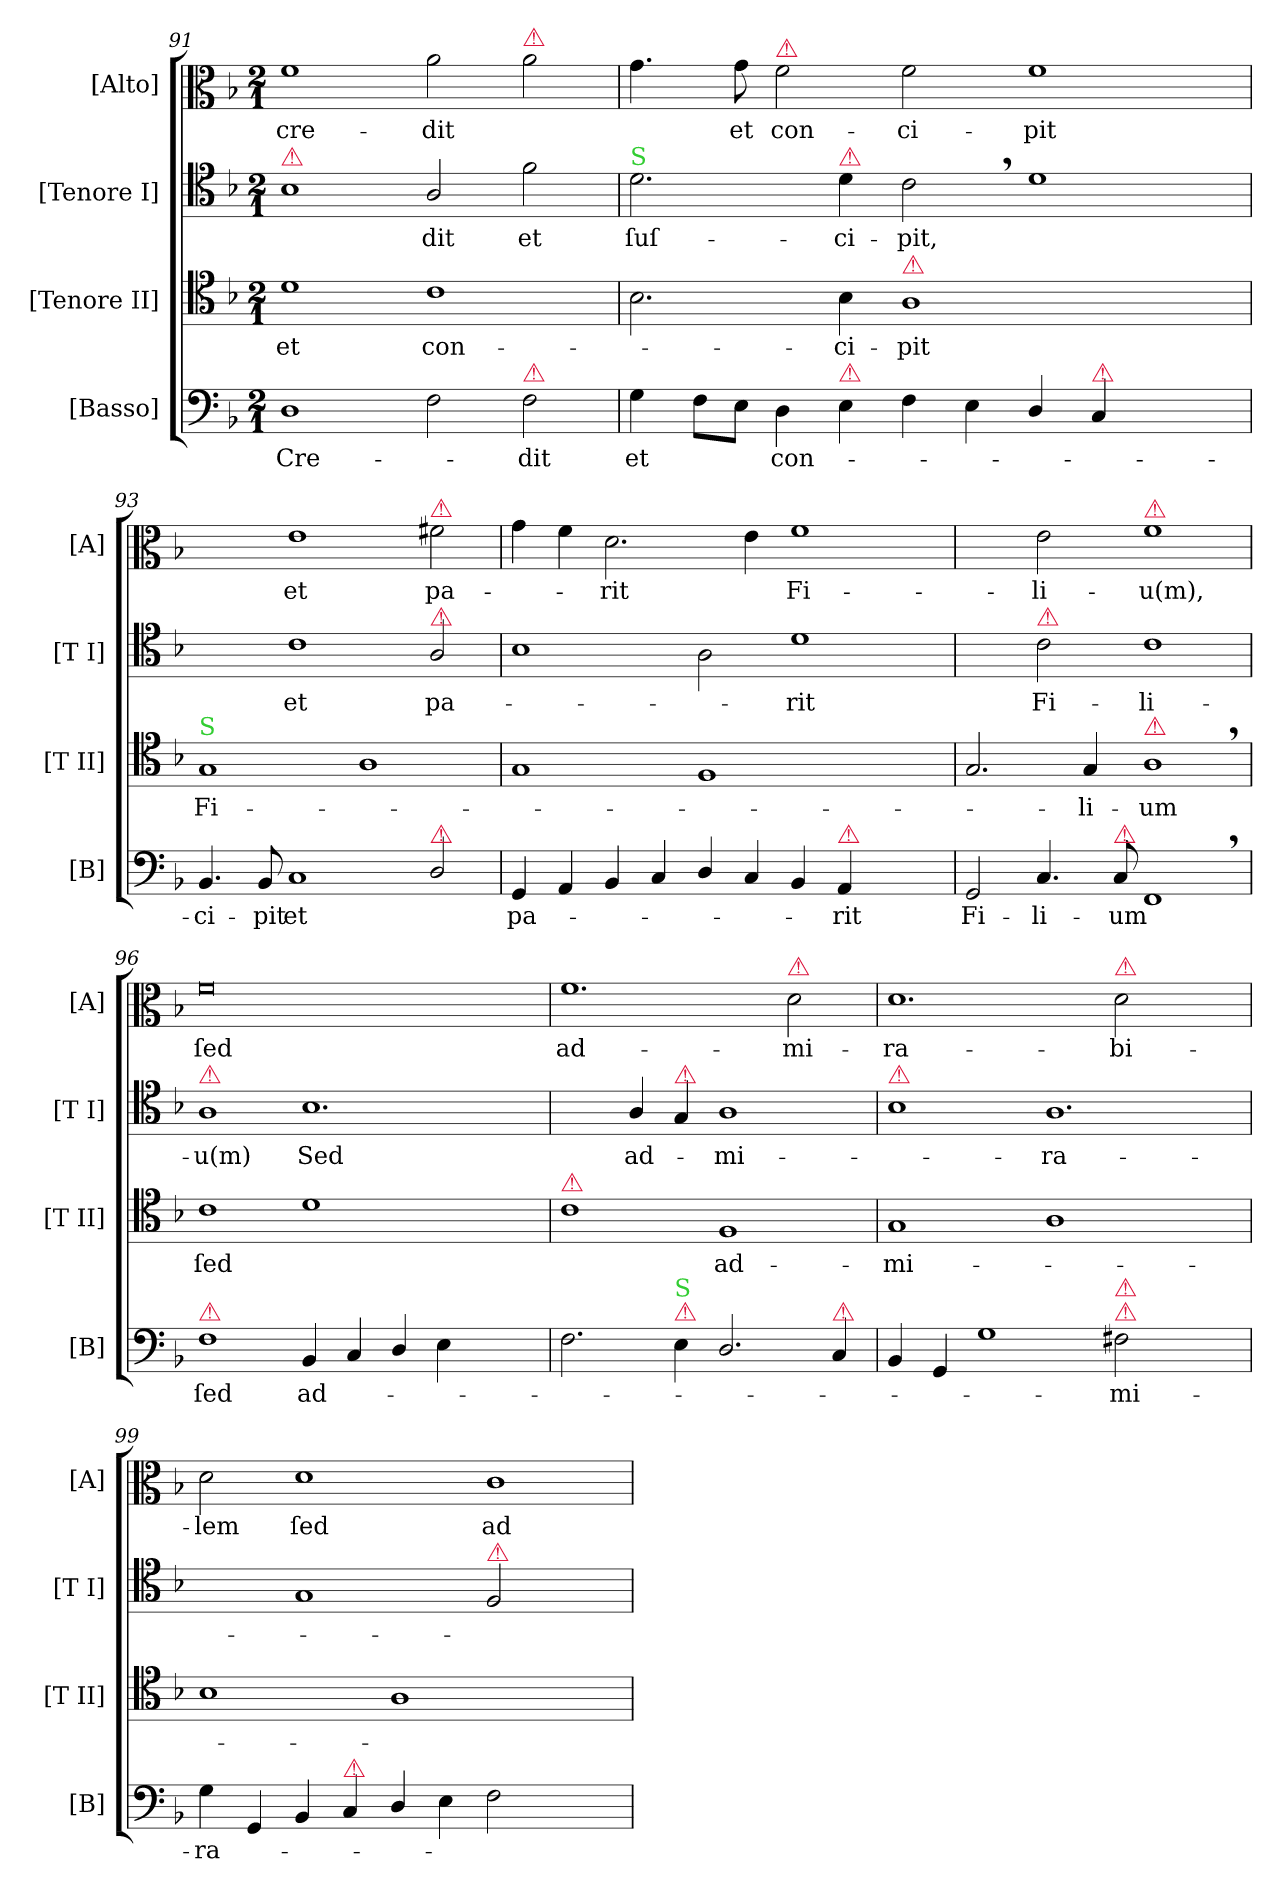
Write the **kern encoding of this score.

**kern	**text	**kern	**text	**kern	**text	**kern	**text
*part4	*part4	*part3	*part3	*part2	*part2	*part1	*part1
*staff4	*staff4	*staff3	*staff3	*staff2	*staff2	*staff1	*staff1
*I"[Basso]	*	*I"[Tenore II]	*	*I"[Tenore I]	*	*I"[Alto]	*
*I'[B]	*	*I'[T II]	*	*I'[T I]	*	*I'[A]	*
*clefF4	*	*clefC4	*	*clefC4	*	*clefC3	*
*k[b-]	*	*k[b-]	*	*k[b-]	*	*k[b-]	*
*M2/1	*	*M2/1	*	*M2/1	*	*M2/1	*
=91	=91	=91	=91	=91	=91	=91	=91
!	!	!	!	!LO:TX:a:color=crimson:t=⚠	!	!	!
1D\	Cre-	1d\	et	1B-\	.	1f\	cre-
2F\	.	1c\	con-	2A/	-dit	2a\	-dit
!	!	!	!	!	!	!LO:TX:a:color=crimson:t=⚠	!
!LO:TX:a:color=crimson:t=⚠	!	!	!	!	!	!	!
2F\	-dit	.	.	2f\	et	2a\	.
=92	=92	=92	=92	=92	=92	=92	=92
!	!	!	!	!LO:TX:a:color=limegreen:t=S	!	!	!
4G\	et	2.B-\	.	2.d\	ſuſ-	4.g\	.
8F\L	.	.	.	.	.	.	.
8E\J	.	.	.	.	.	8g\	et
!	!	!	!	!	!	!LO:TX:a:color=crimson:t=⚠	!
4D\	con-	.	.	.	.	2f\	con-
!	!	!	!	!LO:TX:a:color=crimson:t=⚠	!	!	!
!LO:TX:a:color=crimson:t=⚠	!	!	!	!	!	!	!
4E\	.	4B-\	-ci-	4d\	-ci-	.	.
!	!	!LO:TX:a:color=crimson:t=⚠	!	!	!	!	!
4F\	.	1A\	-pit	2c,\	-pit,	2f\	-ci-
4E\	.	.	.	.	.	.	.
4D/	.	.	.	1d\	.	1f\	-pit
!LO:TX:a:color=crimson:t=⚠	!	!	!	!	!	!	!
4C/	.	.	.	.	.	.	.
2ryy	.	2ryy	.	.	.	.	.
=93	=93	=93	=93	=93	=93	=93	=93
!	!	!LO:TX:a:color=limegreen:t=S	!	!	!	!	!
4.BB-/	-ci-	1G/	Fi-	2ryy	.	2ryy	.
8BB-/	-pit	.	.	.	.	.	.
1C/	et	.	.	1c\	et	1e\	et
.	.	1A\	.	.	.	.	.
!	!	!	!	!	!	!LO:TX:a:color=crimson:t=⚠	!
!	!	!	!	!LO:TX:a:color=crimson:t=⚠	!	!	!
!LO:TX:a:color=crimson:t=⚠	!	!	!	!	!	!	!
2D/	.	.	.	2A/	pa-	2f#X\	pa-
=94	=94	=94	=94	=94	=94	=94	=94
4GG/	pa-	1G/	.	1B-\	.	4g\	.
4AA/	.	.	.	.	.	4f\	.
4BB-/	.	.	.	.	.	2.d\	-rit
4C/	.	.	.	.	.	.	.
4D/	.	1F/	.	2A\	.	.	.
4C/	.	.	.	.	.	4e\	.
4BB-/	.	.	.	1d\	-rit	1f\	Fi-
!LO:TX:a:color=crimson:t=⚠	!	!	!	!	!	!	!
4AA/	-rit	.	.	.	.	.	.
2ryy	.	2ryy	.	.	.	.	.
=95	=95	=95	=95	=95	=95	=95	=95
2GG/	Fi-	2.G/	.	2ryy	.	2ryy	.
!	!	!	!	!LO:TX:a:color=crimson:t=⚠	!	!	!
4.C/	-li-	.	.	2c\	Fi-	2e\	-li-
.	.	4G/	-li-	.	.	.	.
!LO:TX:a:color=crimson:t=⚠	!	!	!	!	!	!	!
8C/	-um	.	.	.	.	.	.
!	!	!	!	!	!	!LO:TX:a:color=crimson:t=⚠	!
!	!	!LO:TX:a:color=crimson:t=⚠	!	!	!	!	!
1FF,/	.	1A,\	-um	1c\	-li-	1f\	-u(m),
=96	=96	=96	=96	=96	=96	=96	=96
!	!	!	!	!LO:TX:a:color=crimson:t=⚠	!	!	!
!LO:TX:a:color=crimson:t=⚠	!	!	!	!	!	!	!
1F\	ſed	1c\	ſed	1A\	-u(m)	0f\	ſed
4BB-/	ad-	1d\	.	1.B-\	Sed	.	.
4C/	.	.	.	.	.	.	.
4D/	.	.	.	.	.	.	.
4E\	.	.	.	.	.	.	.
2ryy	.	2ryy	.	.	.	2ryy	.
=97	=97	=97	=97	=97	=97	=97	=97
!	!	!LO:TX:a:color=crimson:t=⚠	!	!	!	!	!
2.F\	.	1c\	.	2ryy	.	1.f\	ad-
.	.	.	.	4A/	ad-	.	.
!	!	!	!	!LO:TX:a:color=crimson:t=⚠	!	!	!
!LO:TX:a:color=crimson:t=⚠	!	!	!	!	!	!	!
!LO:TX:a:color=limegreen:t=S	!	!	!	!	!	!	!
4E\	.	.	.	4G/	.	.	.
2.D/	.	1F/	ad-	1A\	-mi-	.	.
!	!	!	!	!	!	!LO:TX:a:color=crimson:t=⚠	!
.	.	.	.	.	.	2d\	-mi-
!LO:TX:a:color=crimson:t=⚠	!	!	!	!	!	!	!
4C/	.	.	.	.	.	.	.
=98	=98	=98	=98	=98	=98	=98	=98
!	!	!	!	!LO:TX:a:color=crimson:t=⚠	!	!	!
4BB-/	.	1G/	-mi-	1B-\	.	1.d\	-ra-
4GG/	.	.	.	.	.	.	.
1G\	.	.	.	.	.	.	.
.	.	1A\	.	1.A\	-ra-	.	.
!	!	!	!	!	!	!LO:TX:a:color=crimson:t=⚠	!
!LO:TX:a:color=crimson:t=⚠	!	!	!	!	!	!	!
!LO:TX:a:color=crimson:t=⚠	!	!	!	!	!	!	!
2F#X\	-mi-	.	.	.	.	2d\	-bi-
2ryy	.	2ryy	.	.	.	2ryy	.
=99	=99	=99	=99	=99	=99	=99	=99
4G\	-ra-	1B-\	.	2ryy	.	2d\	-lem
4GG/	.	.	.	.	.	.	.
!	!	!	!	!	!	!	!LO:LY:i
4BB-/	.	.	.	1G/	.	1d\	ſed
!LO:TX:a:color=crimson:t=⚠	!	!	!	!	!	!	!
4C/	.	.	.	.	.	.	.
4D/	.	1A\	.	.	.	.	.
4E\	.	.	.	.	.	.	.
!	!	!	!	!LO:TX:a:color=crimson:t=⚠	!	!	!
!	!	!	!	!	!	!	!LO:LY:i
2F\	.	.	.	2F/	.	1c\	ad-
2ryy	.	2ryy	.	2ryy	.	.	.
=	=	=	=	=	=	=	=
*-	*-	*-	*-	*-	*-	*-	*-
